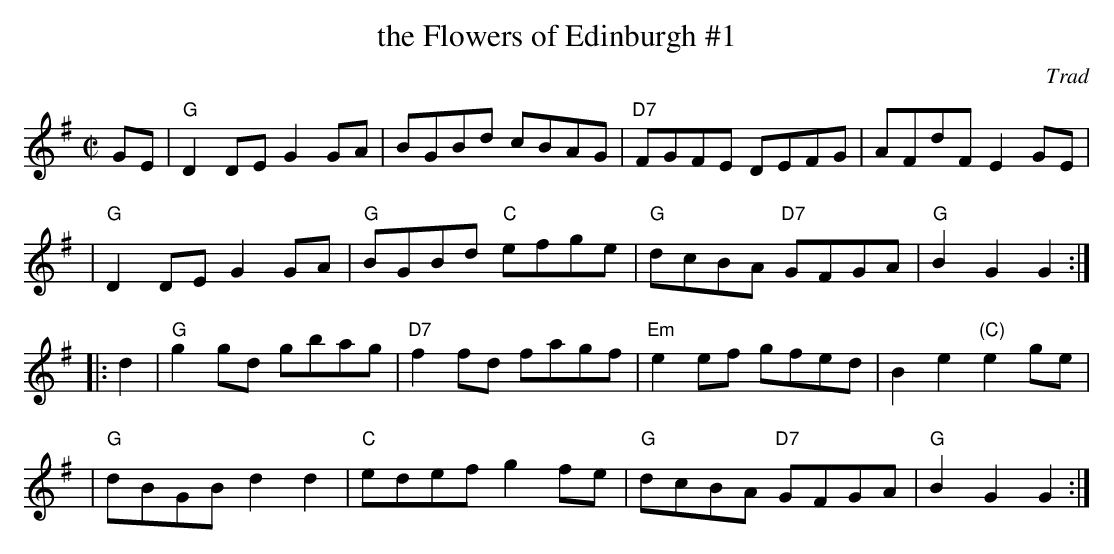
X:1
T: the Flowers of Edinburgh #1
O: Trad
M: C|
L: 1/8
K: G
GE \
| "G"D2DE G2GA | BGBd cBAG | "D7"FGFE DEFG | AFdF E2GE |
| "G"D2DE G2GA | "G"BGBd "C"efge | "G"dcBA "D7"GFGA | "G"B2G2 G2 :|
|: d2 \
| "G"g2gd gbag | "D7"f2fd fagf | "Em"e2ef gfed | B2e2 "(C)"e2ge |
| "G"dBGB d2d2 | "C"edef g2fe | "G"dcBA "D7"GFGA | "G"B2G2 G2 :|
